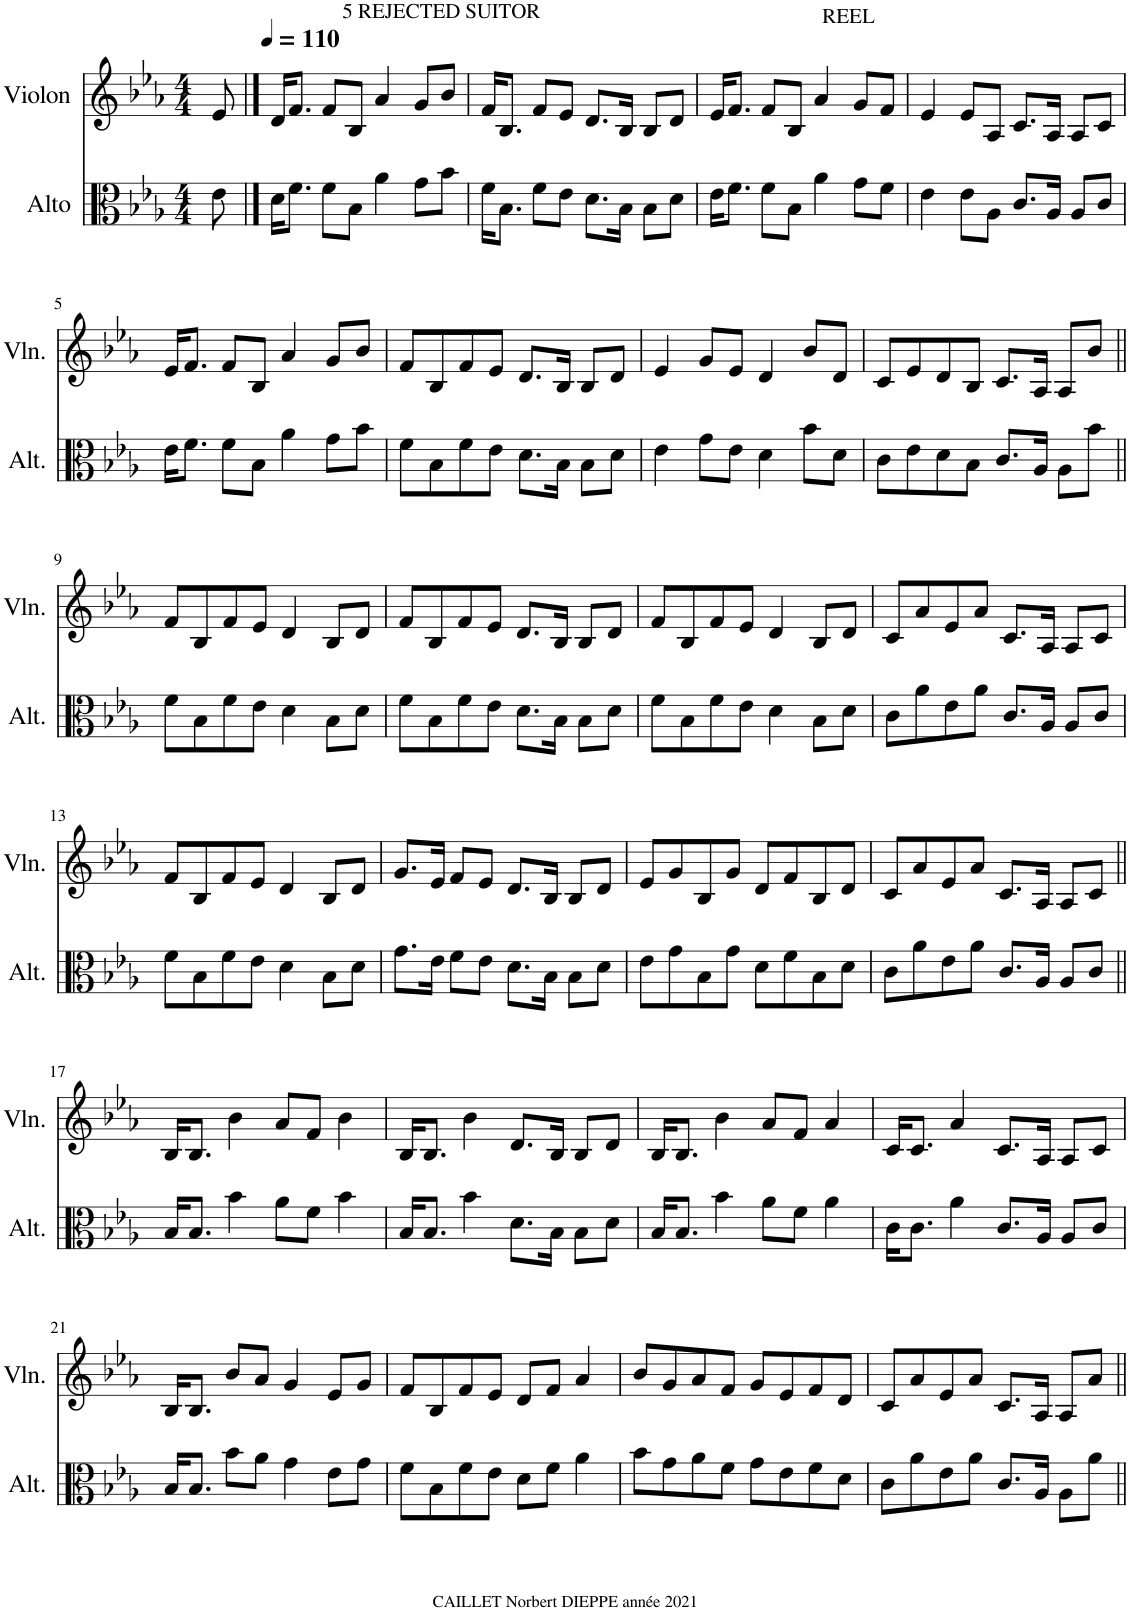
**kern	**kern
*part2	*part1
*staff2	*staff1
*I"Alto	*I"Violon
*I'Alt.	*I'Vln.
*clefC3	*clefG2
*k[b-e-a-]	*k[b-e-a-]
*M4/4	*M4/4
=	=
8e-\	8e-/
==1	==1
*	*MM110
16d\KL	16d/KL
8.f\J	8.f/J
8f\L	8f/L
8B-\J	8B-/J
4a-\	4a-/
8g\L	8g/L
8b-\J	8b-/J
=2	=2
16f\KL	16f/KL
8.B-\J	8.B-/J
!	!LO:TX:a:t=5 REJECTED SUITOR
8f\L	8f/L
8e-\J	8e-/J
8.d\L	8.d/L
16B-\Jk	16B-/Jk
8B-\L	8B-/L
8d\J	8d/J
=3	=3
16e-\KL	16e-/KL
8.f\J	8.f/J
8f\L	8f/L
8B-\J	8B-/J
!	!LO:TX:a:t=REEL
4a-\	4a-/
8g\L	8g/L
8f\J	8f/J
=4	=4
4e-\	4e-/
8e-\L	8e-/L
8A-\J	8A-/J
8.c/L	8.c/L
16A-/Jk	16A-/Jk
8A-/L	8A-/L
8c/J	8c/J
!!LO:LB:g=z
=5	=5
16e-\KL	16e-/KL
8.f\J	8.f/J
8f\L	8f/L
8B-\J	8B-/J
4a-\	4a-/
8g\L	8g/L
8b-\J	8b-/J
=6	=6
8f\L	8f/L
8B-\	8B-/
8f\	8f/
8e-\J	8e-/J
8.d\L	8.d/L
16B-\Jk	16B-/Jk
8B-\L	8B-/L
8d\J	8d/J
=7	=7
4e-\	4e-/
8g\L	8g/L
8e-\J	8e-/J
4d\	4d/
8b-\L	8b-/L
8d\J	8d/J
=8	=8
8c\L	8c/L
8e-\	8e-/
8d\	8d/
8B-\J	8B-/J
8.c/L	8.c/L
16A-/Jk	16A-/Jk
8A-\L	8A-/L
8b-\J	8b-/J
!!LO:LB:g=z
=9||	=9||
8f\L	8f/L
8B-\	8B-/
8f\	8f/
8e-\J	8e-/J
4d\	4d/
8B-\L	8B-/L
8d\J	8d/J
=10	=10
8f\L	8f/L
8B-\	8B-/
8f\	8f/
8e-\J	8e-/J
8.d\L	8.d/L
16B-\Jk	16B-/Jk
8B-\L	8B-/L
8d\J	8d/J
=11	=11
8f\L	8f/L
8B-\	8B-/
8f\	8f/
8e-\J	8e-/J
4d\	4d/
8B-\L	8B-/L
8d\J	8d/J
=12	=12
8c\L	8c/L
8a-\	8a-/
8e-\	8e-/
8a-\J	8a-/J
8.c/L	8.c/L
16A-/Jk	16A-/Jk
8A-/L	8A-/L
8c/J	8c/J
!!LO:LB:g=z
=13	=13
8f\L	8f/L
8B-\	8B-/
8f\	8f/
8e-\J	8e-/J
4d\	4d/
8B-\L	8B-/L
8d\J	8d/J
=14	=14
8.g\L	8.g/L
16e-\Jk	16e-/Jk
8f\L	8f/L
8e-\J	8e-/J
8.d\L	8.d/L
16B-\Jk	16B-/Jk
8B-\L	8B-/L
8d\J	8d/J
=15	=15
8e-\L	8e-/L
8g\	8g/
8B-\	8B-/
8g\J	8g/J
8d\L	8d/L
8f\	8f/
8B-\	8B-/
8d\J	8d/J
=16	=16
8c\L	8c/L
8a-\	8a-/
8e-\	8e-/
8a-\J	8a-/J
8.c/L	8.c/L
16A-/Jk	16A-/Jk
8A-/L	8A-/L
8c/J	8c/J
!!LO:LB:g=z
=17||	=17||
16B-/KL	16B-/KL
8.B-/J	8.B-/J
4b-\	4b-\
8a-\L	8a-/L
8f\J	8f/J
4b-\	4b-\
=18	=18
16B-/KL	16B-/KL
8.B-/J	8.B-/J
4b-\	4b-\
8.d\L	8.d/L
16B-\Jk	16B-/Jk
8B-\L	8B-/L
8d\J	8d/J
=19	=19
16B-/KL	16B-/KL
8.B-/J	8.B-/J
4b-\	4b-\
8a-\L	8a-/L
8f\J	8f/J
4a-\	4a-/
=20	=20
16c\KL	16c/KL
8.c\J	8.c/J
4a-\	4a-/
8.c/L	8.c/L
16A-/Jk	16A-/Jk
8A-/L	8A-/L
8c/J	8c/J
!!LO:LB:g=z
=21	=21
16B-/KL	16B-/KL
8.B-/J	8.B-/J
8b-\L	8b-/L
8a-\J	8a-/J
4g\	4g/
8e-\L	8e-/L
8g\J	8g/J
=22	=22
8f\L	8f/L
8B-\	8B-/
8f\	8f/
8e-\J	8e-/J
8d\L	8d/L
8f\J	8f/J
4a-\	4a-/
=23	=23
8b-\L	8b-/L
8g\	8g/
8a-\	8a-/
8f\J	8f/J
8g\L	8g/L
8e-\	8e-/
8f\	8f/
8d\J	8d/J
=24	=24
8c\L	8c/L
8a-\	8a-/
8e-\	8e-/
8a-\J	8a-/J
8.c/L	8.c/L
16A-/Jk	16A-/Jk
8A-\L	8A-/L
8a-\J	8a-/J
=||	=||
*-	*-
